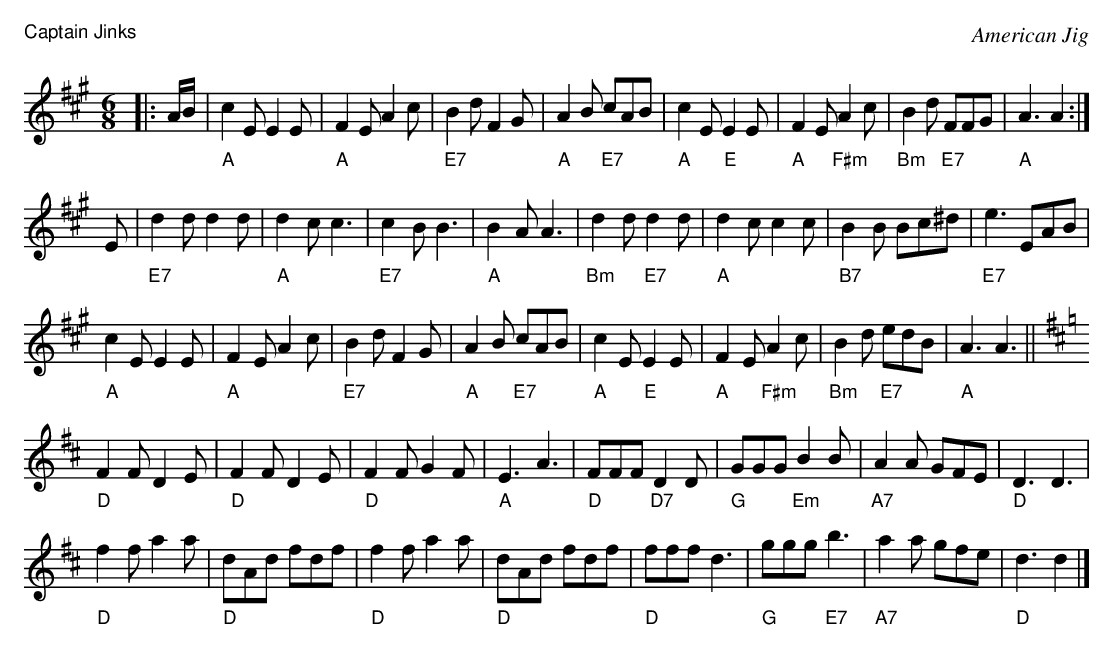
X:1
T:Captain Jinks
C:American Jig
M:6/8
L:1/8
K:A
V:1 gchord=down
|:A/B/|"A"c2E E2E | "A"F2E A2c | "E7"B2d F2G | "A"A2B "E7"cAB | "A"c2E "E"E2E | "A"F2E "F#m"A2c | "Bm"B2d "E7"FFG | "A"A3 A2:|
E|"E7"d2d d2d | "A"d2c c3 | "E7"c2B B3 | "A"B2A A3 | "Bm"d2d "E7"d2d | "A"d2c c2c | "B7"B2B Bc^d |"E7"e3 EAB|
"A"c2E E2E | "A"F2E A2c | "E7"B2d F2G | "A"A2B "E7"cAB | "A"c2E "E"E2E | "A"F2E "F#m"A2c | "Bm"B2d "E7"edB | "A"A3 A3||
K:D
"D"F2F D2E | "D"F2F D2E | "D"F2F G2F | "A"E3 A3 | "D"FFF "D7"D2D | "G"GGG "Em"B2B | "A7"A2A GFE | "D"D3 D3 |
"D"f2f a2a | "D"dAd fdf | "D"f2f a2a | "D"dAd fdf | "D"fff d3 | "G"ggg "E7"b3 | "A7"a2a gfe |"D"d3d2 |]
